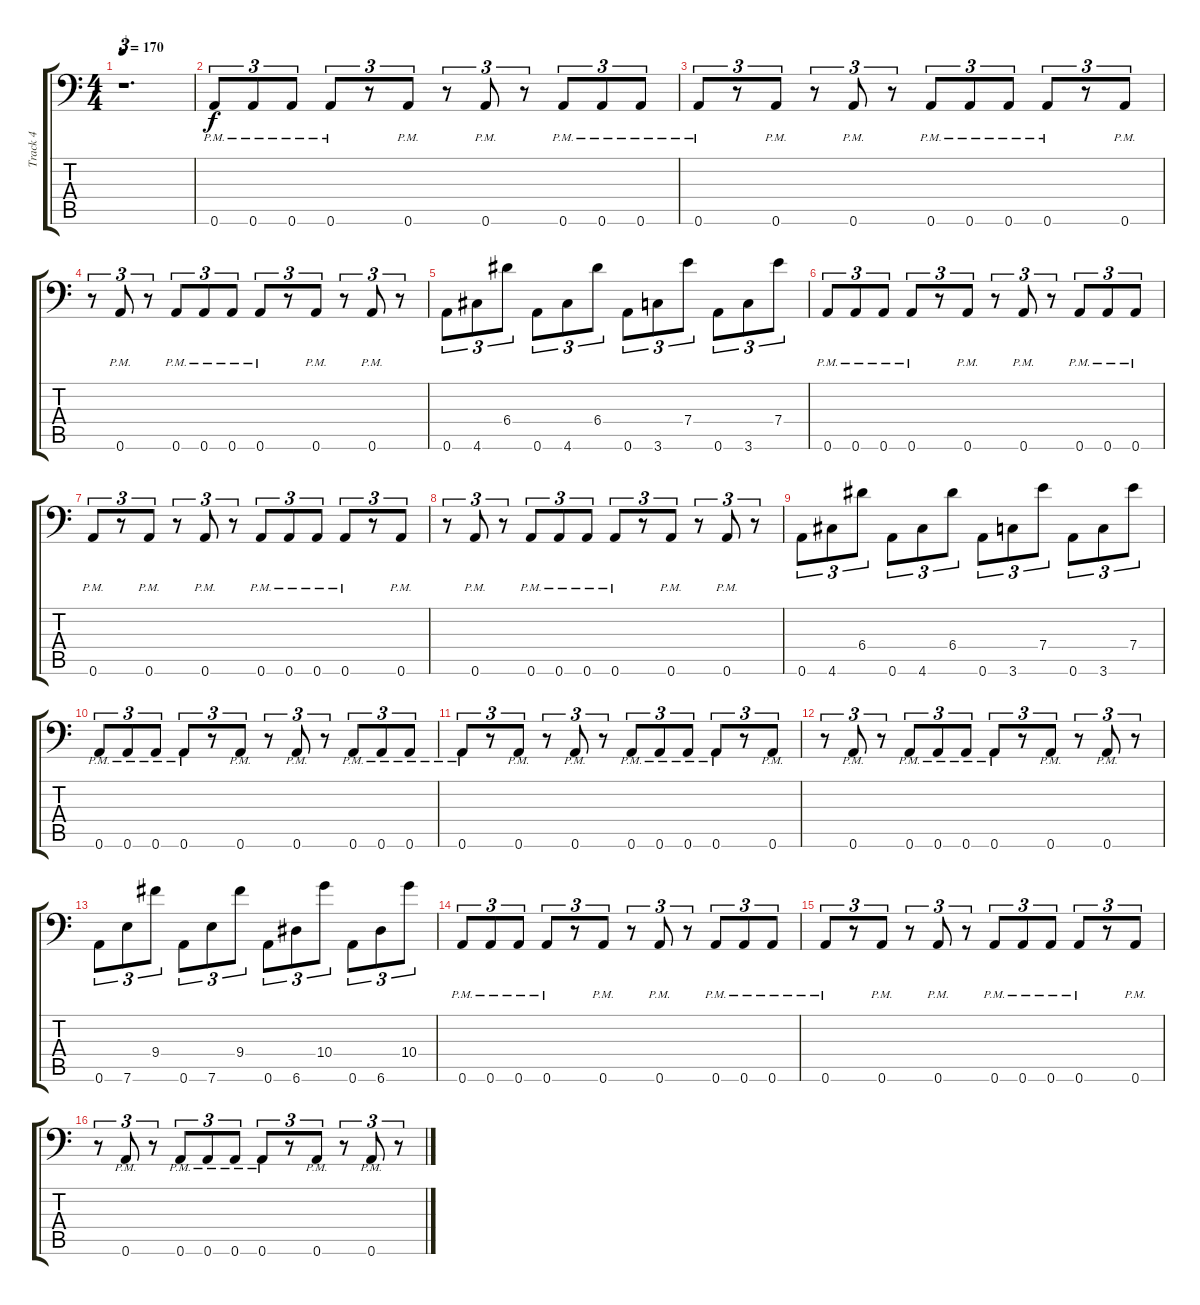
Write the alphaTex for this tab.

\track ("Track 4" "Track 4") {instrument overdrivenguitar}
\staff {score tabs}
\tuning (D4 A3 F3 A2 E2 A1) {hide}
\ts (4 4)
\tempo 170
\clef f4
\ks c
r.1{d tu (3 2) dy f} |
0.6{pm}.8{tu (3 2)} 0.6{pm}.8{tu (3 2)} 0.6{pm}.8{tu (3 2)} 0.6{pm}.8{tu (3 2)} r.8{tu (3 2)} 0.6{pm}.8{tu (3 2)} r.8{tu (3 2)} 0.6{pm}.8{tu (3 2)} r.8{tu (3 2)} 0.6{pm}.8{tu (3 2)} 0.6{pm}.8{tu (3 2)} 0.6{pm}.8{tu (3 2)} |
0.6{pm}.8{tu (3 2)} r.8{tu (3 2)} 0.6{pm}.8{tu (3 2)} r.8{tu (3 2)} 0.6{pm}.8{tu (3 2)} r.8{tu (3 2)} 0.6{pm}.8{tu (3 2)} 0.6{pm}.8{tu (3 2)} 0.6{pm}.8{tu (3 2)} 0.6{pm}.8{tu (3 2)} r.8{tu (3 2)} 0.6{pm}.8{tu (3 2)} |
r.8{tu (3 2)} 0.6{pm}.8{tu (3 2)} r.8{tu (3 2)} 0.6{pm}.8{tu (3 2)} 0.6{pm}.8{tu (3 2)} 0.6{pm}.8{tu (3 2)} 0.6{pm}.8{tu (3 2)} r.8{tu (3 2)} 0.6{pm}.8{tu (3 2)} r.8{tu (3 2)} 0.6{pm}.8{tu (3 2)} r.8{tu (3 2)} |
0.6.8{tu (3 2)} 4.6.8{tu (3 2)} 6.4.8{tu (3 2)} 0.6.8{tu (3 2)} 4.6.8{tu (3 2)} 6.4.8{tu (3 2)} 0.6.8{tu (3 2)} 3.6.8{tu (3 2)} 7.4.8{tu (3 2)} 0.6.8{tu (3 2)} 3.6.8{tu (3 2)} 7.4.8{tu (3 2)} |
0.6{pm}.8{tu (3 2)} 0.6{pm}.8{tu (3 2)} 0.6{pm}.8{tu (3 2)} 0.6{pm}.8{tu (3 2)} r.8{tu (3 2)} 0.6{pm}.8{tu (3 2)} r.8{tu (3 2)} 0.6{pm}.8{tu (3 2)} r.8{tu (3 2)} 0.6{pm}.8{tu (3 2)} 0.6{pm}.8{tu (3 2)} 0.6{pm}.8{tu (3 2)} |
0.6{pm}.8{tu (3 2)} r.8{tu (3 2)} 0.6{pm}.8{tu (3 2)} r.8{tu (3 2)} 0.6{pm}.8{tu (3 2)} r.8{tu (3 2)} 0.6{pm}.8{tu (3 2)} 0.6{pm}.8{tu (3 2)} 0.6{pm}.8{tu (3 2)} 0.6{pm}.8{tu (3 2)} r.8{tu (3 2)} 0.6{pm}.8{tu (3 2)} |
r.8{tu (3 2)} 0.6{pm}.8{tu (3 2)} r.8{tu (3 2)} 0.6{pm}.8{tu (3 2)} 0.6{pm}.8{tu (3 2)} 0.6{pm}.8{tu (3 2)} 0.6{pm}.8{tu (3 2)} r.8{tu (3 2)} 0.6{pm}.8{tu (3 2)} r.8{tu (3 2)} 0.6{pm}.8{tu (3 2)} r.8{tu (3 2)} |
0.6.8{tu (3 2)} 4.6.8{tu (3 2)} 6.4.8{tu (3 2)} 0.6.8{tu (3 2)} 4.6.8{tu (3 2)} 6.4.8{tu (3 2)} 0.6.8{tu (3 2)} 3.6.8{tu (3 2)} 7.4.8{tu (3 2)} 0.6.8{tu (3 2)} 3.6.8{tu (3 2)} 7.4.8{tu (3 2)} |
0.6{pm}.8{tu (3 2)} 0.6{pm}.8{tu (3 2)} 0.6{pm}.8{tu (3 2)} 0.6{pm}.8{tu (3 2)} r.8{tu (3 2)} 0.6{pm}.8{tu (3 2)} r.8{tu (3 2)} 0.6{pm}.8{tu (3 2)} r.8{tu (3 2)} 0.6{pm}.8{tu (3 2)} 0.6{pm}.8{tu (3 2)} 0.6{pm}.8{tu (3 2)} |
0.6{pm}.8{tu (3 2)} r.8{tu (3 2)} 0.6{pm}.8{tu (3 2)} r.8{tu (3 2)} 0.6{pm}.8{tu (3 2)} r.8{tu (3 2)} 0.6{pm}.8{tu (3 2)} 0.6{pm}.8{tu (3 2)} 0.6{pm}.8{tu (3 2)} 0.6{pm}.8{tu (3 2)} r.8{tu (3 2)} 0.6{pm}.8{tu (3 2)} |
r.8{tu (3 2)} 0.6{pm}.8{tu (3 2)} r.8{tu (3 2)} 0.6{pm}.8{tu (3 2)} 0.6{pm}.8{tu (3 2)} 0.6{pm}.8{tu (3 2)} 0.6{pm}.8{tu (3 2)} r.8{tu (3 2)} 0.6{pm}.8{tu (3 2)} r.8{tu (3 2)} 0.6{pm}.8{tu (3 2)} r.8{tu (3 2)} |
0.6.8{tu (3 2)} 7.6.8{tu (3 2)} 9.4.8{tu (3 2)} 0.6.8{tu (3 2)} 7.6.8{tu (3 2)} 9.4.8{tu (3 2)} 0.6.8{tu (3 2)} 6.6.8{tu (3 2)} 10.4.8{tu (3 2)} 0.6.8{tu (3 2)} 6.6.8{tu (3 2)} 10.4.8{tu (3 2)} |
0.6{pm}.8{tu (3 2)} 0.6{pm}.8{tu (3 2)} 0.6{pm}.8{tu (3 2)} 0.6{pm}.8{tu (3 2)} r.8{tu (3 2)} 0.6{pm}.8{tu (3 2)} r.8{tu (3 2)} 0.6{pm}.8{tu (3 2)} r.8{tu (3 2)} 0.6{pm}.8{tu (3 2)} 0.6{pm}.8{tu (3 2)} 0.6{pm}.8{tu (3 2)} |
0.6{pm}.8{tu (3 2)} r.8{tu (3 2)} 0.6{pm}.8{tu (3 2)} r.8{tu (3 2)} 0.6{pm}.8{tu (3 2)} r.8{tu (3 2)} 0.6{pm}.8{tu (3 2)} 0.6{pm}.8{tu (3 2)} 0.6{pm}.8{tu (3 2)} 0.6{pm}.8{tu (3 2)} r.8{tu (3 2)} 0.6{pm}.8{tu (3 2)} |
r.8{tu (3 2)} 0.6{pm}.8{tu (3 2)} r.8{tu (3 2)} 0.6{pm}.8{tu (3 2)} 0.6{pm}.8{tu (3 2)} 0.6{pm}.8{tu (3 2)} 0.6{pm}.8{tu (3 2)} r.8{tu (3 2)} 0.6{pm}.8{tu (3 2)} r.8{tu (3 2)} 0.6{pm}.8{tu (3 2)} r.8{tu (3 2)}
